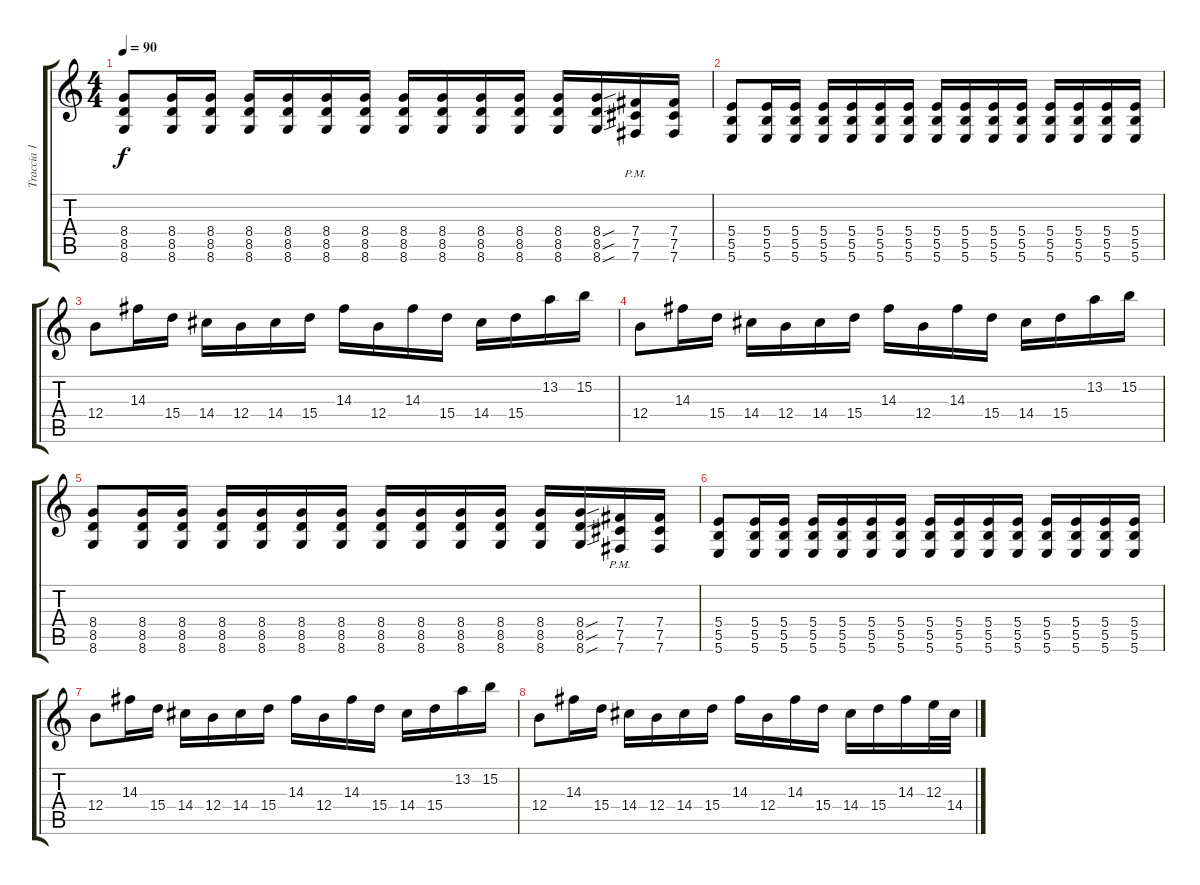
\track ("Traccia 1" "Traccia 1") {instrument overdrivenguitar}
\staff {score tabs}
\tuning (Db4 Ab3 E3 B2 Gb2 B1) {hide}
\ts (4 4)
\tempo 90
\clef g2
\ks c
(8.4 8.5 8.6).8{dy f} (8.4 8.5 8.6).16 (8.4 8.5 8.6).16 (8.4 8.5 8.6).16 (8.4 8.5 8.6).16 (8.4 8.5 8.6).16 (8.4 8.5 8.6).16 (8.4 8.5 8.6).16 (8.4 8.5 8.6).16 (8.4 8.5 8.6).16 (8.4 8.5 8.6).16 (8.4 8.5 8.6).16 (8.4{sou} 8.5{sou} 8.6{sou}).16 (7.4{pm} 7.5{pm} 7.6{pm}).16 (7.4 7.5 7.6).16 |
(5.4 5.5 5.6).8 (5.4 5.5 5.6).16 (5.4 5.5 5.6).16 (5.4 5.5 5.6).16 (5.4 5.5 5.6).16 (5.4 5.5 5.6).16 (5.4 5.5 5.6).16 (5.4 5.5 5.6).16 (5.4 5.5 5.6).16 (5.4 5.5 5.6).16 (5.4 5.5 5.6).16 (5.4 5.5 5.6).16 (5.4 5.5 5.6).16 (5.4 5.5 5.6).16 (5.4 5.5 5.6).16 |
12.4.8 14.3.16 15.4.16 14.4.16 12.4.16 14.4.16 15.4.16 14.3.16 12.4.16 14.3.16 15.4.16 14.4.16 15.4.16 13.2.16 15.2.16 |
12.4.8 14.3.16 15.4.16 14.4.16 12.4.16 14.4.16 15.4.16 14.3.16 12.4.16 14.3.16 15.4.16 14.4.16 15.4.16 13.2.16 15.2.16 |
(8.4 8.5 8.6).8 (8.4 8.5 8.6).16 (8.4 8.5 8.6).16 (8.4 8.5 8.6).16 (8.4 8.5 8.6).16 (8.4 8.5 8.6).16 (8.4 8.5 8.6).16 (8.4 8.5 8.6).16 (8.4 8.5 8.6).16 (8.4 8.5 8.6).16 (8.4 8.5 8.6).16 (8.4 8.5 8.6).16 (8.4{sou} 8.5{sou} 8.6{sou}).16 (7.4{pm} 7.5{pm} 7.6{pm}).16 (7.4 7.5 7.6).16 |
(5.4 5.5 5.6).8 (5.4 5.5 5.6).16 (5.4 5.5 5.6).16 (5.4 5.5 5.6).16 (5.4 5.5 5.6).16 (5.4 5.5 5.6).16 (5.4 5.5 5.6).16 (5.4 5.5 5.6).16 (5.4 5.5 5.6).16 (5.4 5.5 5.6).16 (5.4 5.5 5.6).16 (5.4 5.5 5.6).16 (5.4 5.5 5.6).16 (5.4 5.5 5.6).16 (5.4 5.5 5.6).16 |
12.4.8 14.3.16 15.4.16 14.4.16 12.4.16 14.4.16 15.4.16 14.3.16 12.4.16 14.3.16 15.4.16 14.4.16 15.4.16 13.2.16 15.2.16 |
12.4.8 14.3.16 15.4.16 14.4.16 12.4.16 14.4.16 15.4.16 14.3.16 12.4.16 14.3.16 15.4.16 14.4.16 15.4.16 14.3.16 12.3.32 14.4.32
